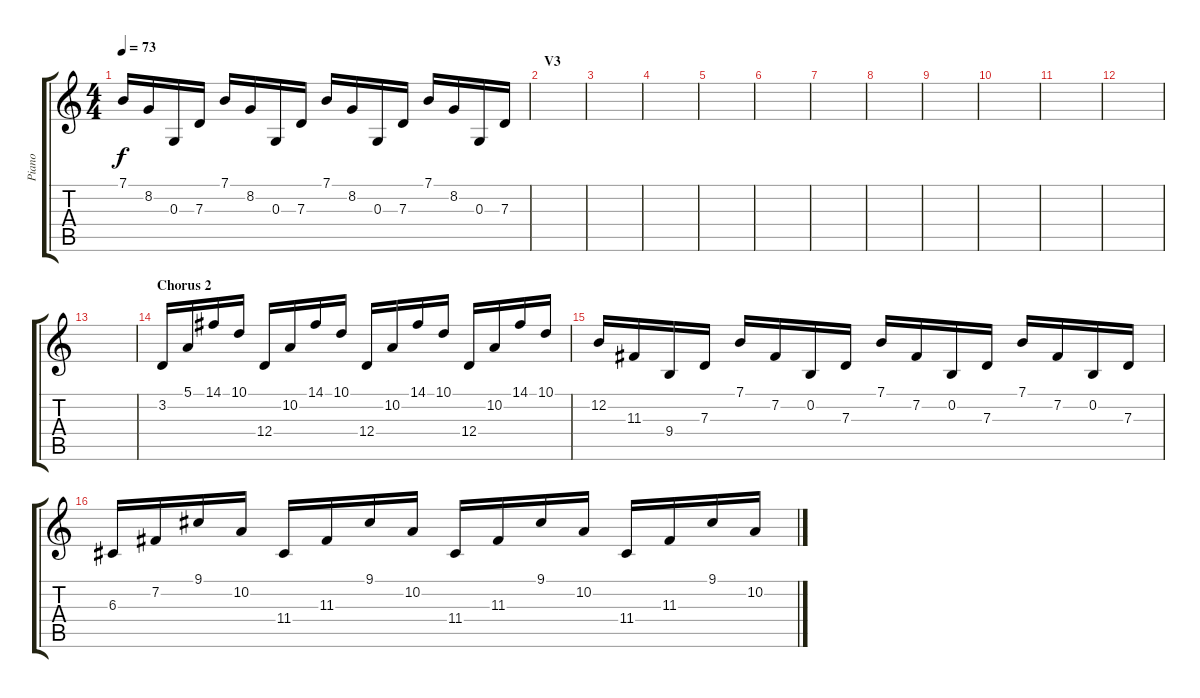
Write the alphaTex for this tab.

\track ("Piano" "Piano") {instrument brightacousticpiano}
\staff {score tabs}
\tuning (E4 B3 G3 D3 A2 E2) {hide}
\ts (4 4)
\tempo 73
\clef g2
\ks c
7.1.16{dy f} 8.2.16 0.3.16 7.3.16 7.1.16 8.2.16 0.3.16 7.3.16 7.1.16 8.2.16 0.3.16 7.3.16 7.1.16 8.2.16 0.3.16 7.3.16 |
\section ("" "V3")
|
|
|
|
|
|
|
|
|
|
|
|
\section ("" "Chorus 2")
3.2.16 5.1.16 14.1.16 10.1.16 12.4.16 10.2.16 14.1.16 10.1.16 12.4.16 10.2.16 14.1.16 10.1.16 12.4.16 10.2.16 14.1.16 10.1.16 |
12.2.16 11.3.16 9.4.16 7.3.16 7.1.16 7.2.16 0.2.16 7.3.16 7.1.16 7.2.16 0.2.16 7.3.16 7.1.16 7.2.16 0.2.16 7.3.16 |
6.3.16 7.2.16 9.1.16 10.2.16 11.4.16 11.3.16 9.1.16 10.2.16 11.4.16 11.3.16 9.1.16 10.2.16 11.4.16 11.3.16 9.1.16 10.2.16
